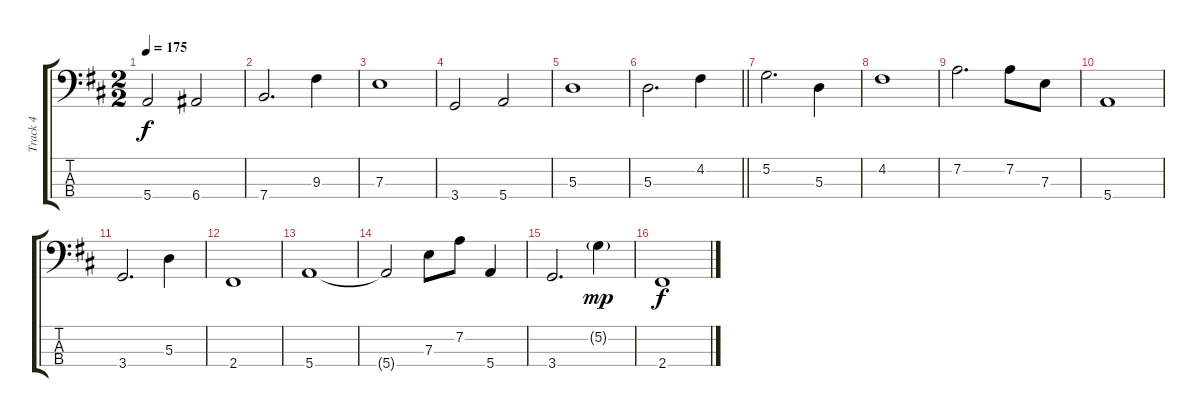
\track ("Track 4" "Track 4") {instrument electricbassfinger}
\staff {score tabs}
\tuning (G2 D2 A1 E1) {hide}
\ts (2 2)
\tempo 175
\clef f4
\ks d
5.4.2{dy f} 6.4.2 |
7.4.2{d} 9.3.4 |
7.3.1 |
3.4.2 5.4.2 |
5.3.1 |
\barLineRight lightlight
5.3.2{d} 4.2.4 |
5.2.2{d} 5.3.4 |
4.2.1 |
7.2.2{d} 7.2.8 7.3.8 |
5.4.1 |
3.4.2{d} 5.3.4 |
2.4.1 |
5.4.1 |
5.4{t}.2 7.3.8 7.2.8 5.4.4 |
3.4.2{d} 5.2{g}.4{dy mp} |
2.4.1{dy f}
